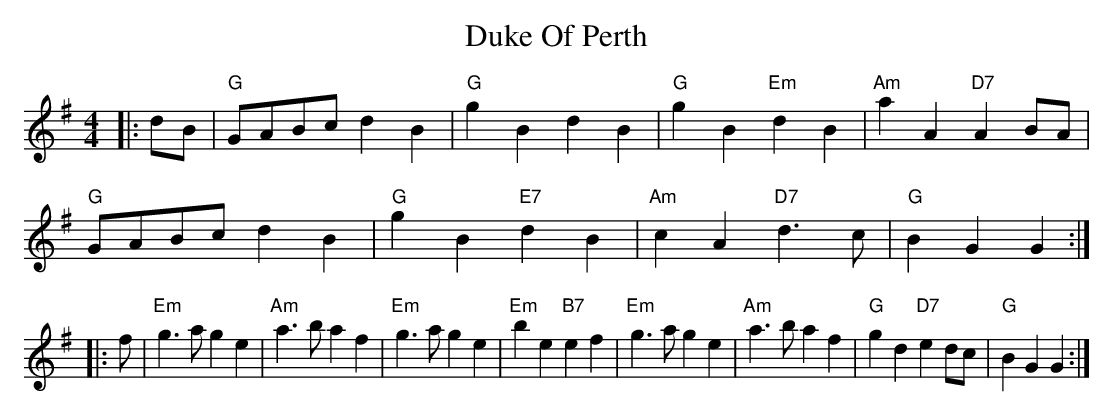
X:1
T:Duke Of Perth
M:4/4
L:1/4
K:G
|:d/2B/2|"G"G/2A/2B/2c/2 dB|"G"gB dB|"G"gB "Em"dB|"Am"aA "D7"AB/2A/2|
"G"G/2A/2B/2c/2 dB|"G"gB "E7"dB|"Am"cA "D7"d3/2c/2|"G"BG G::
f/2|"Em"g3/2a/2 ge|"Am"a3/2b/2 af|"Em"g3/2a/2 ge|"Em"be "B7"ef|"Em"g3/2a/2 ge|\
"Am"a3/2b/2 af|"G"gd "D7"ed/2c/2|"G"BG G:|
